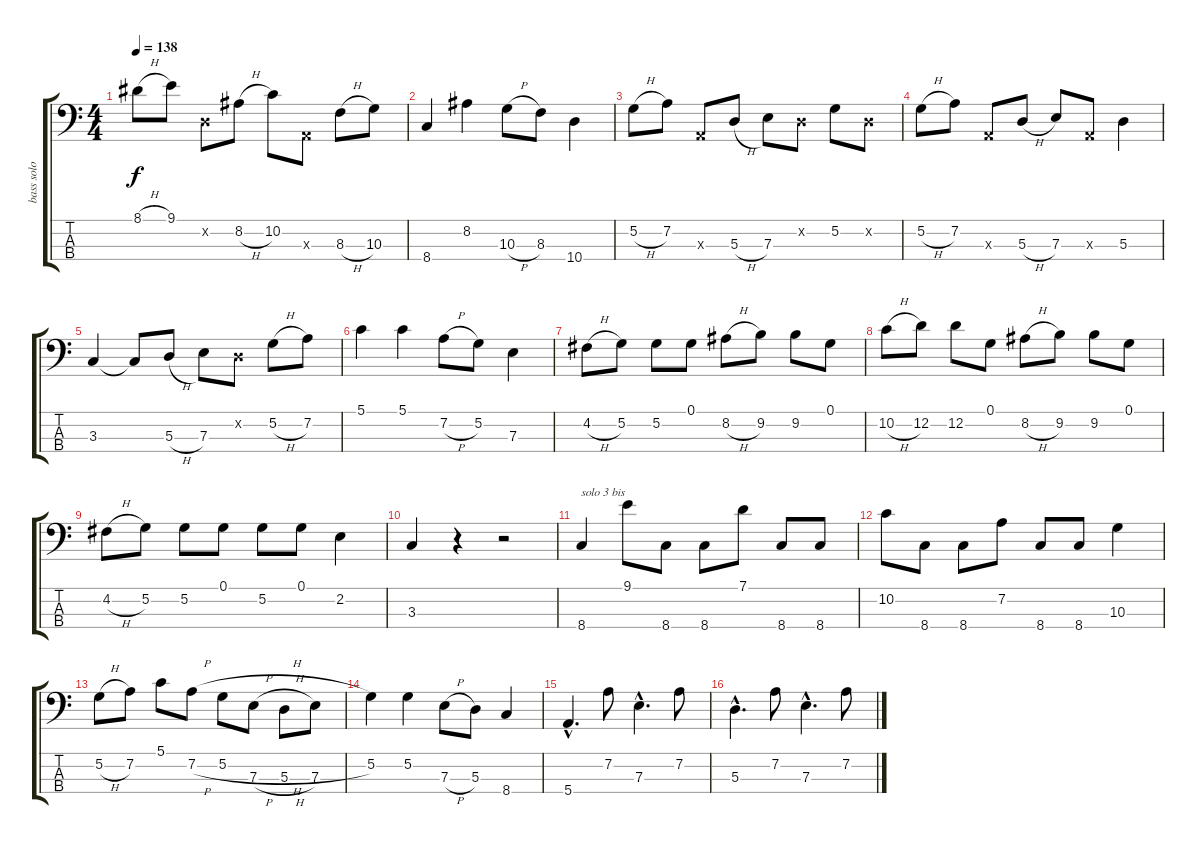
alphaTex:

\track ("bass solo" "bass solo") {instrument electricbassfinger}
\staff {score tabs}
\tuning (G2 D2 A1 E1) {hide}
\ts (4 4)
\tempo 138
\clef f4
\ks c
8.1{h}.8{dy f} 9.1.8 0.2{x}.8 8.2{h}.8 10.2.8 0.3{x}.8 8.3{h}.8 10.3.8 |
8.4.4 8.2.4 10.3{h}.8 8.3.8 10.4.4 |
5.2{h}.8 7.2.8 0.3{x}.8 5.3{h}.8 7.3.8 0.2{x}.8 5.2.8 0.2{x}.8 |
5.2{h}.8 7.2.8 0.3{x}.8 5.3{h}.8 7.3.8 0.3{x}.8 5.3.4 |
3.3.4 3.3{t}.8 5.3{h}.8 7.3.8 0.2{x}.8 5.2{h}.8 7.2.8 |
5.1.4 5.1.4 7.2{h}.8 5.2.8 7.3.4 |
4.2{h}.8 5.2.8 5.2.8 0.1.8 8.2{h}.8 9.2.8 9.2.8 0.1.8 |
10.2{h}.8 12.2.8 12.2.8 0.1.8 8.2{h}.8 9.2.8 9.2.8 0.1.8 |
4.2{h}.8 5.2.8 5.2.8 0.1.8 5.2.8 0.1.8 2.2.4 |
3.3.4 r.4 r.2 |
8.4.4{txt "solo 3 bis"} 9.1.8 8.4.8 8.4.8 7.1.8 8.4.8 8.4.8 |
10.2.8 8.4.8 8.4.8 7.2.8 8.4.8 8.4.8 10.3.4 |
5.2{h}.8 7.2.8 5.1.8 7.2{h}.8 5.2{h}.8 7.3{h}.8 5.3{h}.8 7.3.8 |
5.2.4 5.2.4 7.3{h}.8 5.3.8 8.4.4 |
5.4{hac}.4{d} 7.2.8 7.3{hac}.4{d} 7.2.8 |
5.3{hac}.4{d} 7.2.8 7.3{hac}.4{d} 7.2.8
